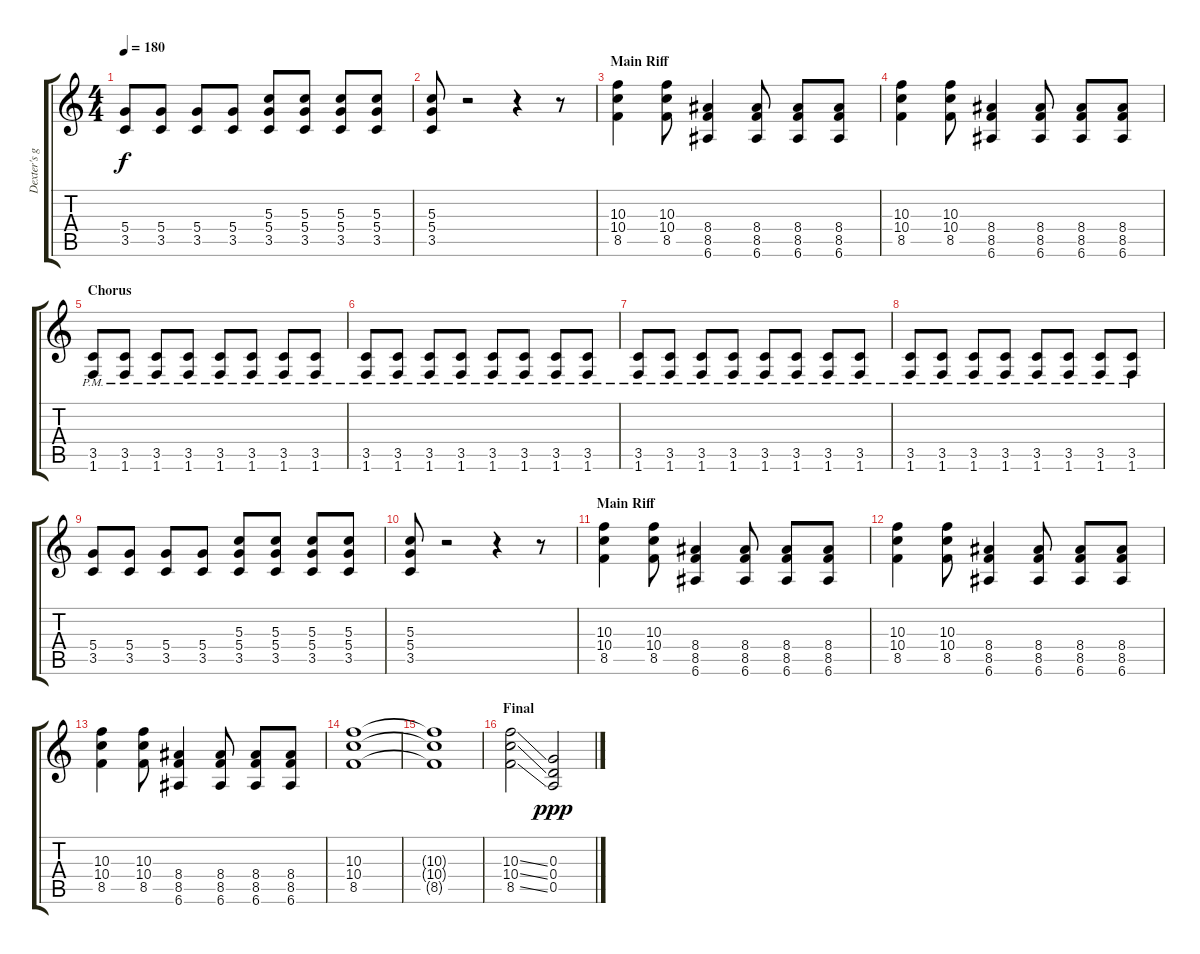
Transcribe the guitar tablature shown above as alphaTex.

\track ("Dexter's guitar" "Dexter's g") {instrument distortionguitar}
\staff {score tabs}
\tuning (E4 B3 G3 D3 A2 E2) {hide}
\ts (4 4)
\tempo 180
\clef g2
\ks c
(5.4 3.5).8{dy f} (5.4 3.5).8 (5.4 3.5).8 (5.4 3.5).8 (5.3 5.4 3.5).8 (5.3 5.4 3.5).8 (5.3 5.4 3.5).8 (5.3 5.4 3.5).8 |
(5.3 5.4 3.5).8 r.2 r.4 r.8 |
\section ("" "Main Riff")
(10.3 10.4 8.5).4 (10.3 10.4 8.5).8 (8.4 8.5 6.6).4 (8.4 8.5 6.6).8 (8.4 8.5 6.6).8 (8.4 8.5 6.6).8 |
(10.3 10.4 8.5).4 (10.3 10.4 8.5).8 (8.4 8.5 6.6).4 (8.4 8.5 6.6).8 (8.4 8.5 6.6).8 (8.4 8.5 6.6).8 |
\section ("" "Chorus")
(3.5{pm} 1.6{pm}).8 (3.5{pm} 1.6{pm}).8 (3.5{pm} 1.6{pm}).8 (3.5{pm} 1.6{pm}).8 (3.5{pm} 1.6{pm}).8 (3.5{pm} 1.6{pm}).8 (3.5{pm} 1.6{pm}).8 (3.5{pm} 1.6{pm}).8 |
(3.5{pm} 1.6{pm}).8 (3.5{pm} 1.6{pm}).8 (3.5{pm} 1.6{pm}).8 (3.5{pm} 1.6{pm}).8 (3.5{pm} 1.6{pm}).8 (3.5{pm} 1.6{pm}).8 (3.5{pm} 1.6{pm}).8 (3.5{pm} 1.6{pm}).8 |
(3.5{pm} 1.6{pm}).8 (3.5{pm} 1.6{pm}).8 (3.5{pm} 1.6{pm}).8 (3.5{pm} 1.6{pm}).8 (3.5{pm} 1.6{pm}).8 (3.5{pm} 1.6{pm}).8 (3.5{pm} 1.6{pm}).8 (3.5{pm} 1.6{pm}).8 |
(3.5{pm} 1.6{pm}).8 (3.5{pm} 1.6{pm}).8 (3.5{pm} 1.6{pm}).8 (3.5{pm} 1.6{pm}).8 (3.5{pm} 1.6{pm}).8 (3.5{pm} 1.6{pm}).8 (3.5{pm} 1.6{pm}).8 (3.5{pm} 1.6{pm}).8 |
(5.4 3.5).8 (5.4 3.5).8 (5.4 3.5).8 (5.4 3.5).8 (5.3 5.4 3.5).8 (5.3 5.4 3.5).8 (5.3 5.4 3.5).8 (5.3 5.4 3.5).8 |
(5.3 5.4 3.5).8 r.2 r.4 r.8 |
\section ("" "Main Riff")
(10.3 10.4 8.5).4 (10.3 10.4 8.5).8 (8.4 8.5 6.6).4 (8.4 8.5 6.6).8 (8.4 8.5 6.6).8 (8.4 8.5 6.6).8 |
(10.3 10.4 8.5).4 (10.3 10.4 8.5).8 (8.4 8.5 6.6).4 (8.4 8.5 6.6).8 (8.4 8.5 6.6).8 (8.4 8.5 6.6).8 |
(10.3 10.4 8.5).4 (10.3 10.4 8.5).8 (8.4 8.5 6.6).4 (8.4 8.5 6.6).8 (8.4 8.5 6.6).8 (8.4 8.5 6.6).8 |
(10.3 10.4 8.5).1 |
(10.3{t} 10.4{t} 8.5{t}).1 |
\section ("" "Final")
(10.3{ss} 10.4{ss} 8.5{ss}).2 (0.3 0.4 0.5).2{dy ppp}
